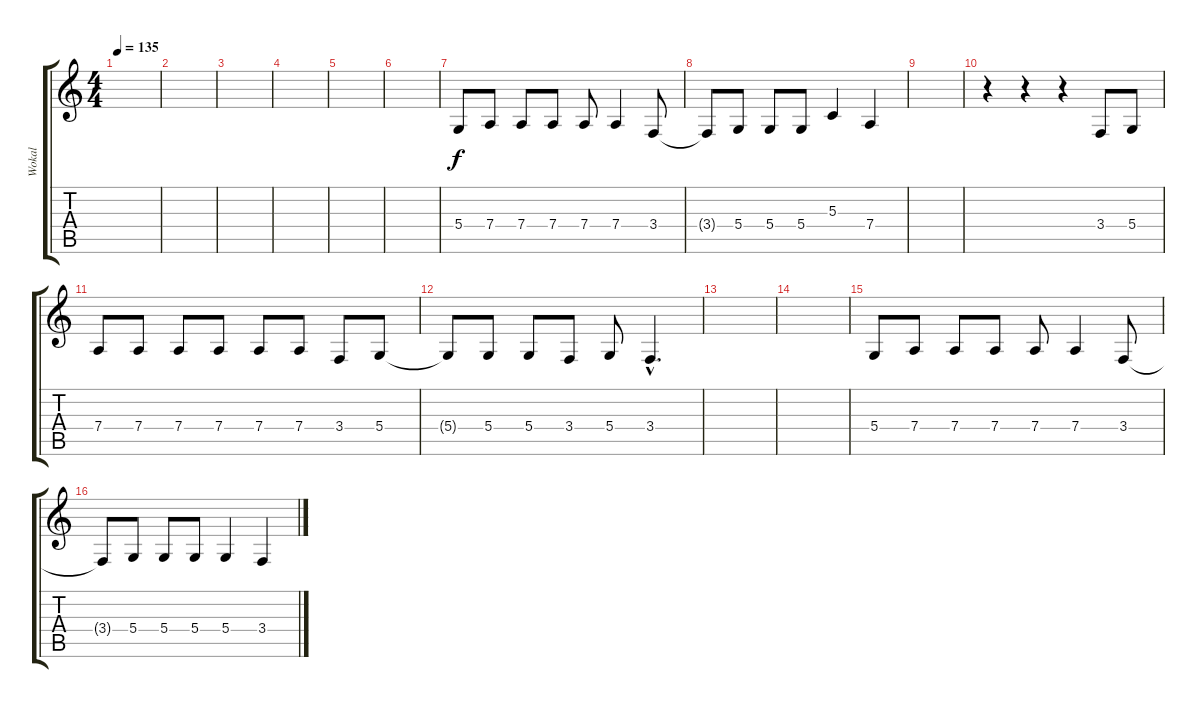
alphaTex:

\track ("Wokal" "Wokal") {instrument viola}
\staff {score tabs}
\tuning (E4 B3 G3 D3 A2 E2) {hide}
\ts (4 4)
\tempo 135
\clef g2
\ks c
|
|
|
|
|
|
5.4.8{volume 7} 7.4.8 7.4.8 7.4.8 7.4.8 7.4.4 3.4.8 |
3.4{t}.8 5.4.8 5.4.8 5.4.8 5.3.4 7.4.4 |
|
r.4 r.4 r.4 3.4.8 5.4.8 |
7.4.8 7.4.8 7.4.8 7.4.8 7.4.8 7.4.8 3.4.8 5.4.8 |
5.4{t}.8 5.4.8 5.4.8 3.4.8 5.4.8 3.4{hac}.4{d} |
|
|
5.4.8{volume 7} 7.4.8 7.4.8 7.4.8 7.4.8 7.4.4 3.4.8 |
3.4{t}.8 5.4.8 5.4.8 5.4.8 5.4.4 3.4.4
